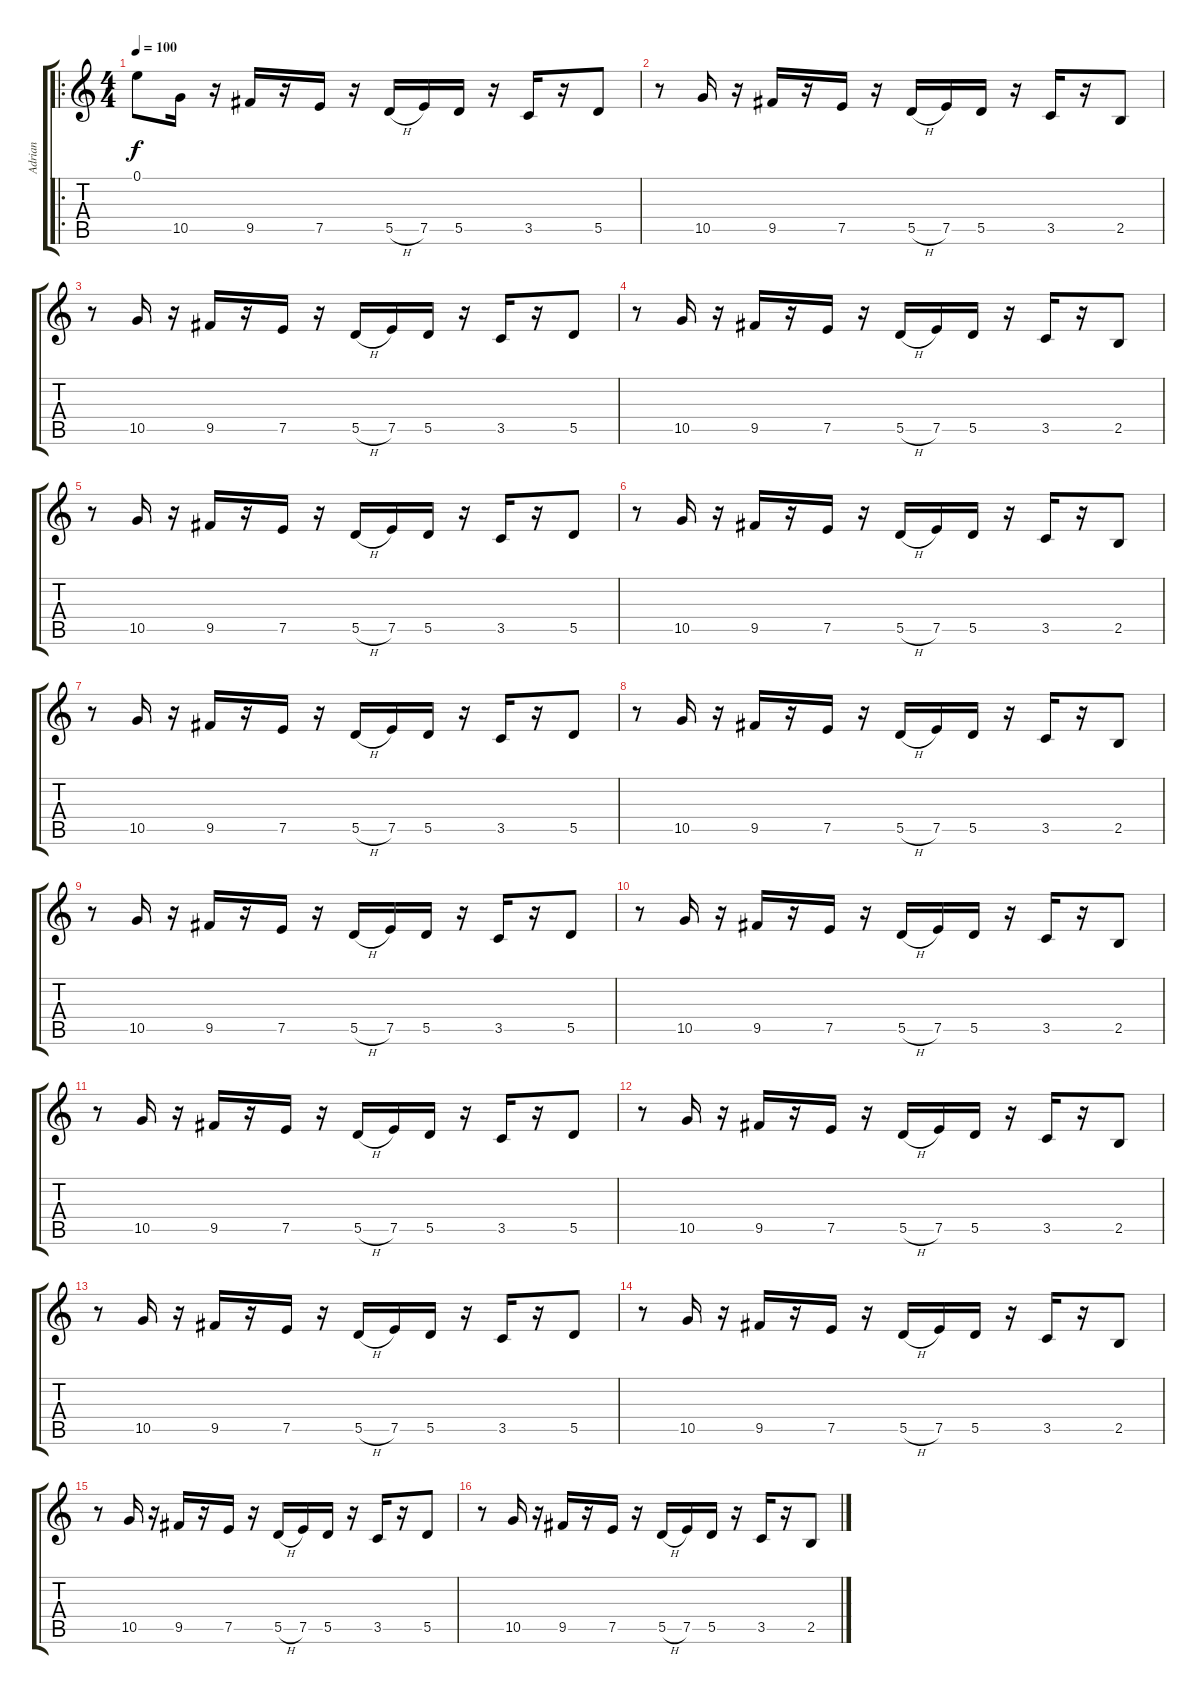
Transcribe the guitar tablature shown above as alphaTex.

\track ("Adrian" "Adrian") {instrument distortionguitar}
\staff {score tabs}
\tuning (E4 B3 G3 D3 A2 E2) {hide}
\ro
\ts (4 4)
\tempo 100
\tempo 72
\tempo 100
\clef g2
\ks c
0.1.8{dy f instrument electricguitarjazz} 10.5.16 r.16 9.5.16 r.16 7.5.16 r.16 5.5{h}.16 7.5.16 5.5.16 r.16 3.5.16 r.16 5.5.8 |
r.8 10.5.16 r.16 9.5.16 r.16 7.5.16 r.16 5.5{h}.16 7.5.16 5.5.16 r.16 3.5.16 r.16 2.5.8 |
r.8 10.5.16 r.16 9.5.16 r.16 7.5.16 r.16 5.5{h}.16 7.5.16 5.5.16 r.16 3.5.16 r.16 5.5.8 |
r.8 10.5.16 r.16 9.5.16 r.16 7.5.16 r.16 5.5{h}.16 7.5.16 5.5.16 r.16 3.5.16 r.16 2.5.8 |
r.8 10.5.16 r.16 9.5.16 r.16 7.5.16 r.16 5.5{h}.16 7.5.16 5.5.16 r.16 3.5.16 r.16 5.5.8 |
r.8 10.5.16 r.16 9.5.16 r.16 7.5.16 r.16 5.5{h}.16 7.5.16 5.5.16 r.16 3.5.16 r.16 2.5.8 |
r.8 10.5.16 r.16 9.5.16 r.16 7.5.16 r.16 5.5{h}.16 7.5.16 5.5.16 r.16 3.5.16 r.16 5.5.8 |
r.8 10.5.16 r.16 9.5.16 r.16 7.5.16 r.16 5.5{h}.16 7.5.16 5.5.16 r.16 3.5.16 r.16 2.5.8 |
r.8 10.5.16 r.16 9.5.16 r.16 7.5.16 r.16 5.5{h}.16 7.5.16 5.5.16 r.16 3.5.16 r.16 5.5.8 |
r.8 10.5.16 r.16 9.5.16 r.16 7.5.16 r.16 5.5{h}.16 7.5.16 5.5.16 r.16 3.5.16 r.16 2.5.8 |
r.8 10.5.16 r.16 9.5.16 r.16 7.5.16 r.16 5.5{h}.16 7.5.16 5.5.16 r.16 3.5.16 r.16 5.5.8 |
r.8 10.5.16 r.16 9.5.16 r.16 7.5.16 r.16 5.5{h}.16 7.5.16 5.5.16 r.16 3.5.16 r.16 2.5.8 |
r.8 10.5.16 r.16 9.5.16 r.16 7.5.16 r.16 5.5{h}.16 7.5.16 5.5.16 r.16 3.5.16 r.16 5.5.8 |
r.8 10.5.16 r.16 9.5.16 r.16 7.5.16 r.16 5.5{h}.16 7.5.16 5.5.16 r.16 3.5.16 r.16 2.5.8 |
r.8 10.5.16 r.16 9.5.16 r.16 7.5.16 r.16 5.5{h}.16 7.5.16 5.5.16 r.16 3.5.16 r.16 5.5.8 |
r.8 10.5.16 r.16 9.5.16 r.16 7.5.16 r.16 5.5{h}.16 7.5.16 5.5.16 r.16 3.5.16 r.16 2.5.8
